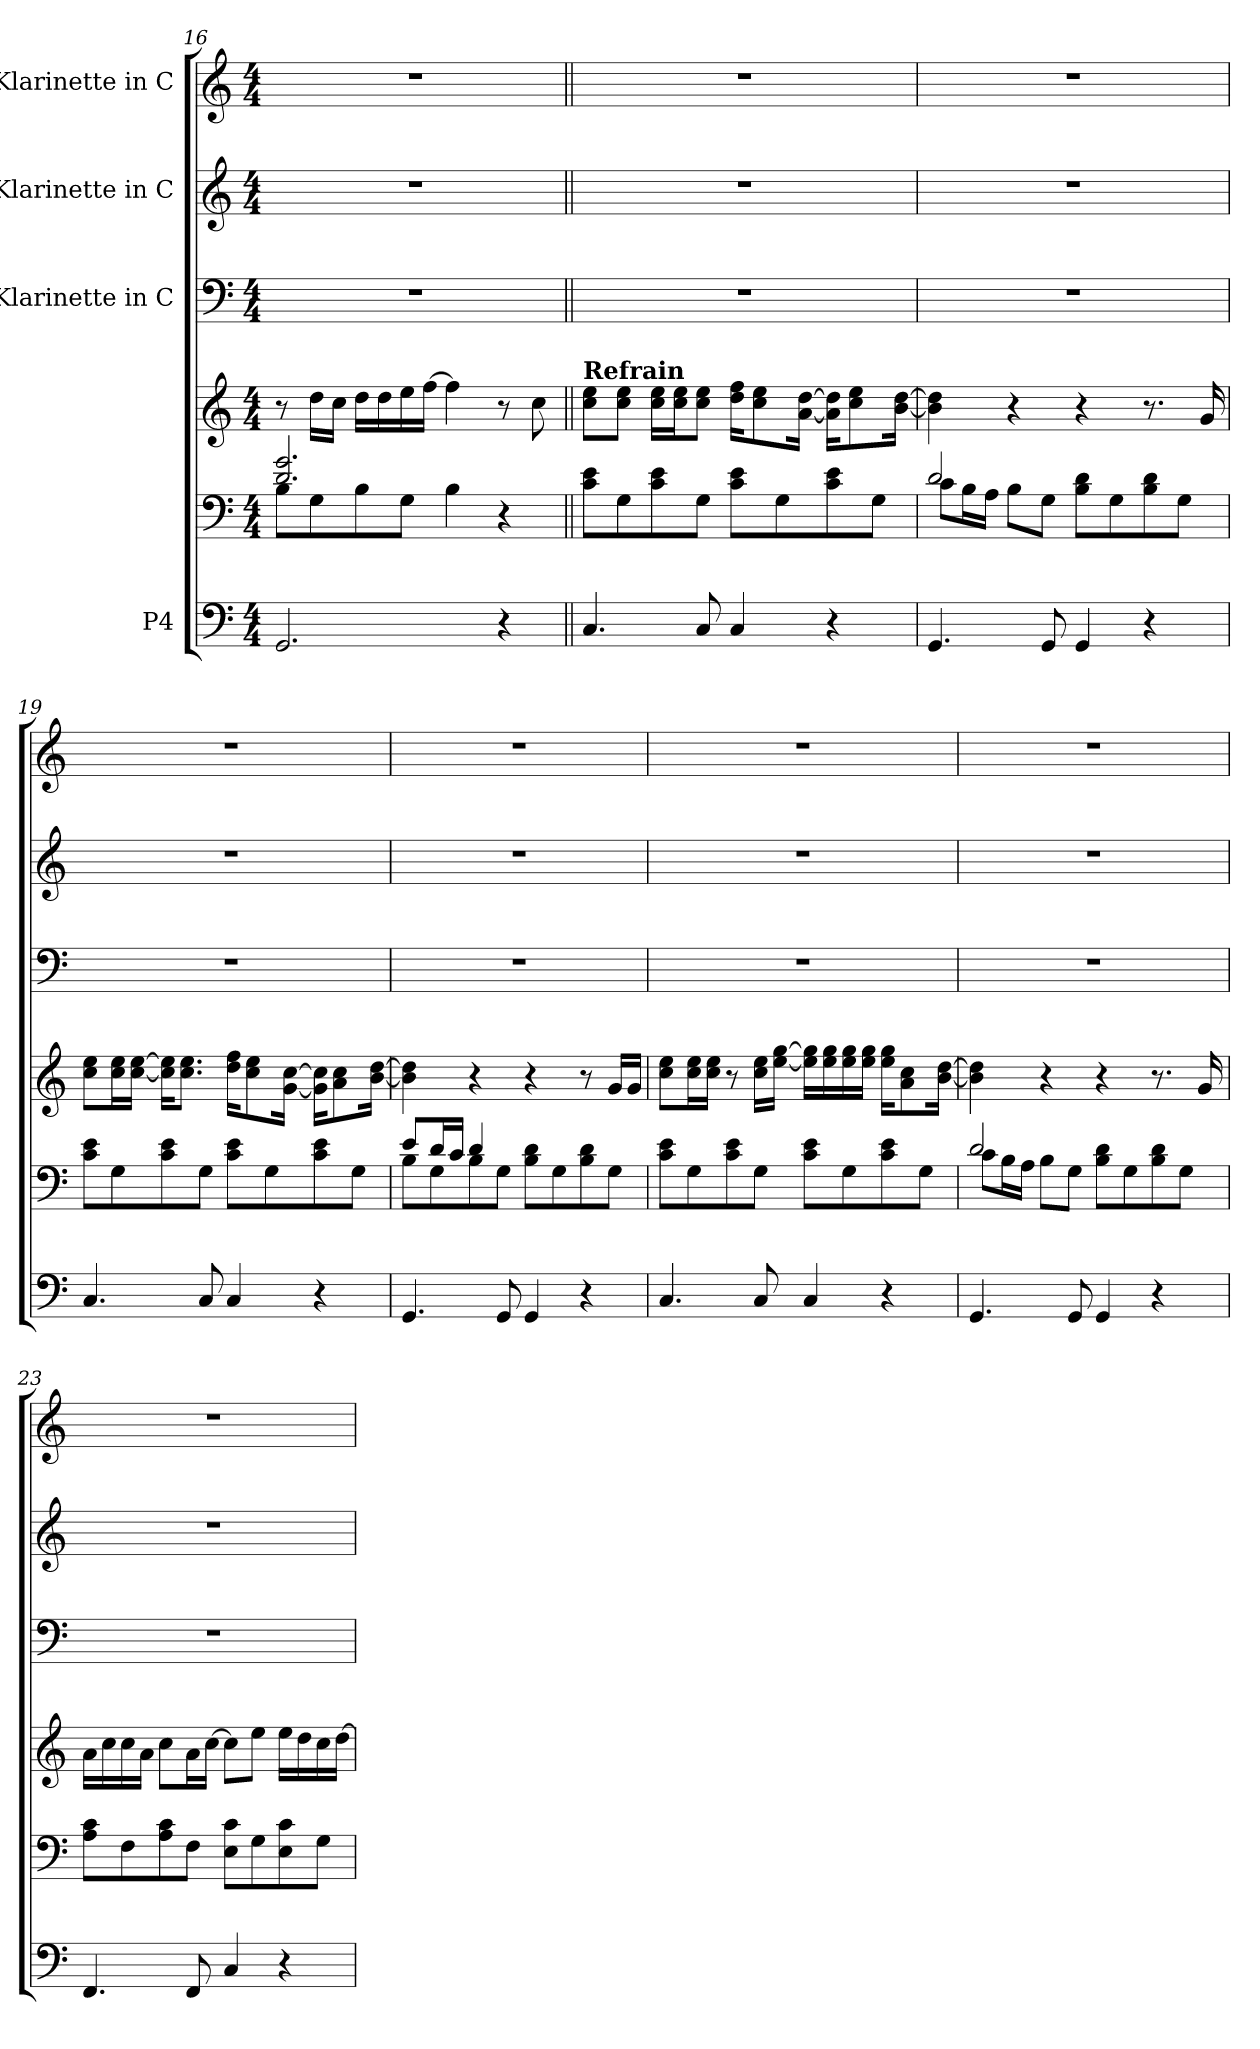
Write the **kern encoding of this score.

**kern	**kern	**kern	**kern	**kern	**kern
*part4	*part4	*part4	*part3	*part2	*part1
*staff6	*staff5	*staff4	*staff3	*staff2	*staff1
*I"P4	*	*	*I"Klarinette in C	*I"Klarinette in C	*I"Klarinette in C
*clefF4	*clefF4	*clefG2	*clefF4	*clefG2	*clefG2
*k[]	*k[]	*k[]	*k[]	*k[]	*k[]
*C:	*C:	*C:	*C:	*C:	*C:
*M4/4	*M4/4	*M4/4	*M4/4	*M4/4	*M4/4
=16	=16	=16	=16	=16	=16
*	*^	*	*	*	*
2.GGi/	2.di/ 2.gi	8Bi\L	8r	1r	1r	1r
.	.	8Gi\	16ddi\LL	.	.	.
.	.	.	16cci\JJ	.	.	.
.	.	8Bi\	16ddi\LL	.	.	.
.	.	.	16ddi\	.	.	.
.	.	8Gi\J	16eei\	.	.	.
.	.	.	[16ffi\JJ	.	.	.
.	.	4Bi\	4ffi\]	.	.	.
4r	4r	8ryy	8r	.	.	.
.	.	8ryy	8cci\	.	.	.
!!LO:PB:g=z
=17||	=17||	=17||	=17||	=17||	=17||	=17||
!	!	!	!LO:TX:a:B:t=Refrain	!	!	!
*	*v	*v	*	*	*	*
4.Ci/	8ci\ 8eiL	8cci\ 8eeiL	1r	1r	1r
.	8Gi\	8cci\ 8eeiJ	.	.	.
.	8ci\ 8ei	16cci\ 16eeiLL	.	.	.
.	.	16cci\ 16eeiJ	.	.	.
8Ci/	8Gi\J	8cci\ 8eeiJ	.	.	.
4Ci/	8ci\ 8eiL	16ddi\ 16ffiKL	.	.	.
.	.	8cci\ 8eei	.	.	.
.	8Gi\	.	.	.	.
.	.	[16ai\ [16ddiJk	.	.	.
4r	8ci\ 8ei	16ai\] 16ddi]KL	.	.	.
.	.	8cci\ 8eei	.	.	.
.	8Gi\J	.	.	.	.
.	.	[16bi\ [16ddiJk	.	.	.
=18	=18	=18	=18	=18	=18
*	*^	*	*	*	*
4.GGi/	2di/	8ci\L	4bi\] 4ddi]	1r	1r	1r
.	.	16Bi\L	.	.	.	.
.	.	16Ai\JJ	.	.	.	.
.	.	8Bi\L	4r	.	.	.
8GGi/	.	8Gi\J	.	.	.	.
4GGi/	8Bi\ 8diL	2ryy	4r	.	.	.
.	8Gi\	.	.	.	.	.
4r	8Bi\ 8di	.	8.r	.	.	.
.	8Gi\J	.	.	.	.	.
.	.	.	16gi/	.	.	.
*	*v	*v	*	*	*	*
=19	=19	=19	=19	=19	=19
4.Ci/	8ci\ 8eiL	8cci\ 8eeiL	1r	1r	1r
.	8Gi\	16cci\ 16eeiL	.	.	.
.	.	[16cci\ [16eeiJJ	.	.	.
.	8ci\ 8ei	16cci\] 16eei]KL	.	.	.
.	.	8.cci\ 8.eeiJ	.	.	.
8Ci/	8Gi\J	.	.	.	.
4Ci/	8ci\ 8eiL	16ddi\ 16ffiKL	.	.	.
.	.	8cci\ 8eei	.	.	.
.	8Gi\	.	.	.	.
.	.	[16gi\ [16cciJk	.	.	.
4r	8ci\ 8ei	16gi\] 16cci]KL	.	.	.
.	.	8ai\ 8cci	.	.	.
.	8Gi\J	.	.	.	.
.	.	[16bi\ [16ddiJk	.	.	.
=20	=20	=20	=20	=20	=20
*	*^	*	*	*	*
4.GGi/	8ei/L	8Bi\L	4bi\] 4ddi]	1r	1r	1r
.	16di/L	8Gi\	.	.	.	.
.	16ci/JJ	.	.	.	.	.
.	4di/	8Bi\	4r	.	.	.
8GGi/	.	8Gi\J	.	.	.	.
4GGi/	8Bi\ 8diL	2ryy	4r	.	.	.
.	8Gi\	.	.	.	.	.
4r	8Bi\ 8di	.	8r	.	.	.
.	8Gi\J	.	16gi/LL	.	.	.
.	.	.	16gi/JJ	.	.	.
*	*v	*v	*	*	*	*
!!LO:LB:g=z
=21	=21	=21	=21	=21	=21
*	*	*^	*	*	*
4.Ci/	8ci\ 8eiL	8cci\ 8eeiL	2ryy	1r	1r	1r
.	8Gi\	16cci\ 16eeiL	.	.	.	.
.	.	16cci\ 16eeiJJ	.	.	.	.
.	8ci\ 8ei	8r	.	.	.	.
8Ci/	8Gi\J	16cci\ 16eeiLL	.	.	.	.
.	.	[16eei\ [16ggiJJ	.	.	.	.
4Ci/	8ci\ 8eiL	16eei\] 16ggi]LL	4ryy	.	.	.
.	.	16eei\ 16ggi	.	.	.	.
.	8Gi\	16eei\ 16ggi	.	.	.	.
.	.	16eei\ 16ggiJJ	.	.	.	.
4r	8ci\ 8ei	16eei\ 16ggiKL	4ryy	.	.	.
.	.	8ai\ 8cci	.	.	.	.
.	8Gi\J	.	.	.	.	.
.	.	[16bi\ [16ddiJk	.	.	.	.
=22	=22	=22	=22	=22	=22	=22
*	*^	*	*	*	*	*
4.GGi/	2di/	8ci\L	4bi\] 4ddi]	4ryy	1r	1r	1r
.	.	16Bi\L	.	.	.	.	.
.	.	16Ai\JJ	.	.	.	.	.
.	.	8Bi\L	4r	4ryy	.	.	.
8GGi/	.	8Gi\J	.	.	.	.	.
4GGi/	8Bi\ 8diL	2ryy	4r	2ryy	.	.	.
.	8Gi\	.	.	.	.	.	.
4r	8Bi\ 8di	.	8.r	.	.	.	.
.	8Gi\J	.	.	.	.	.	.
.	.	.	16gi/	.	.	.	.
*	*v	*v	*	*	*	*	*
*	*	*v	*v	*	*	*
=23	=23	=23	=23	=23	=23
4.FFi/	8Ai\ 8ciL	16ai\LL	1r	1r	1r
.	.	16cci\	.	.	.
.	8Fi\	16cci\	.	.	.
.	.	16ai\JJ	.	.	.
.	8Ai\ 8ci	8cci\L	.	.	.
8FFi/	8Fi\J	16ai\L	.	.	.
.	.	[16cci\JJ	.	.	.
4Ci/	8Ei\ 8ciL	8cci\L]	.	.	.
.	8Gi\	8eei\J	.	.	.
4r	8Ei\ 8ci	16eei\LL	.	.	.
.	.	16ddi\	.	.	.
.	8Gi\J	16cci\	.	.	.
.	.	[16ddi\JJ	.	.	.
=	=	=	=	=	=
*-	*-	*-	*-	*-	*-
